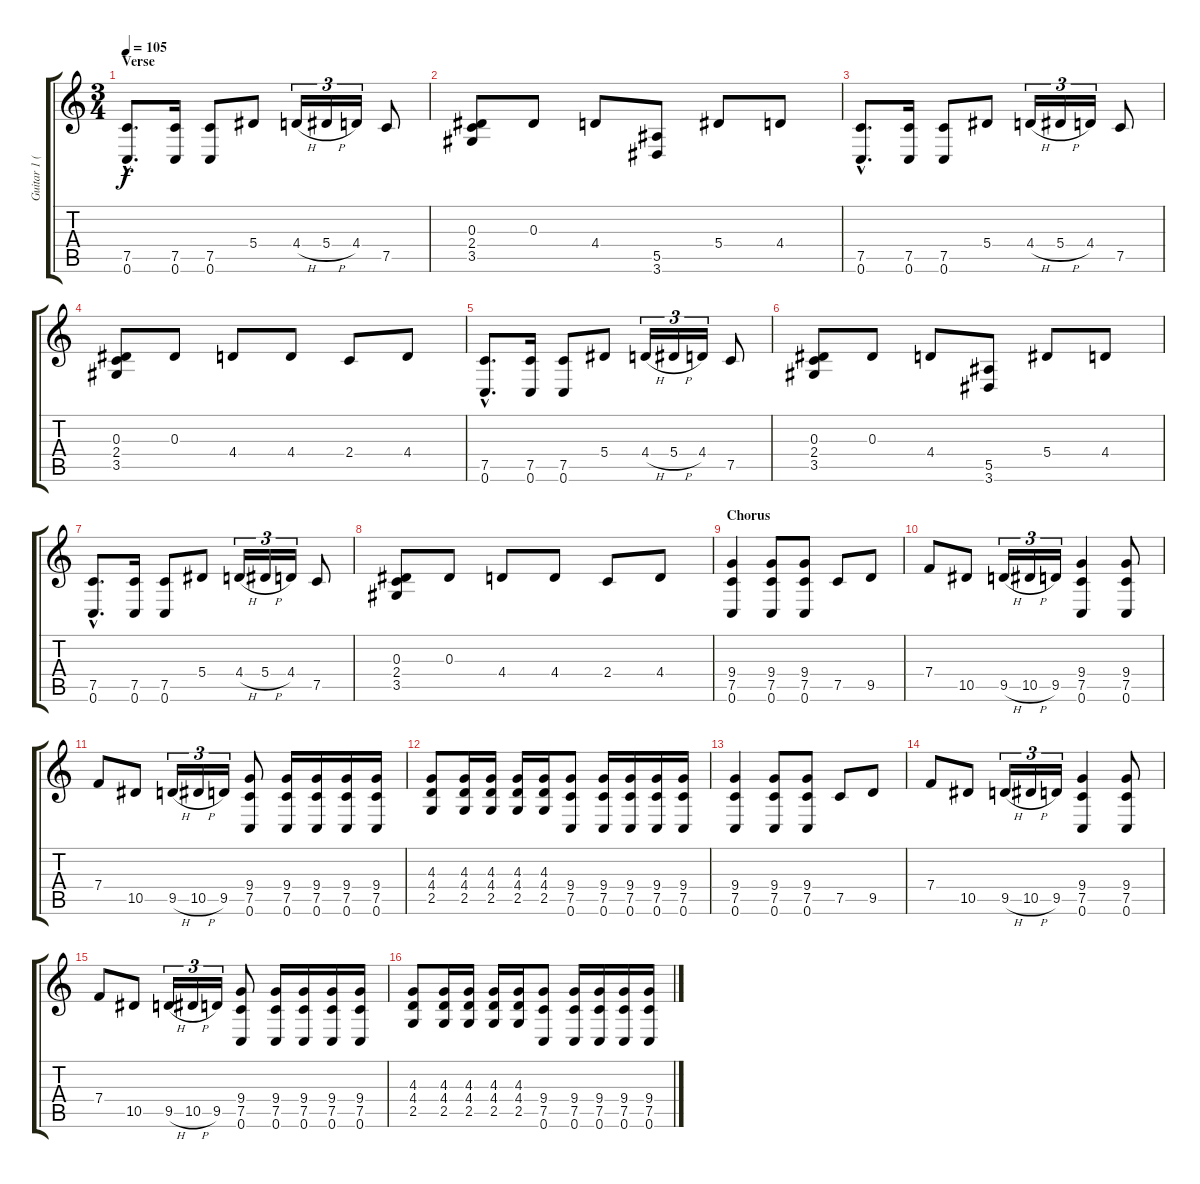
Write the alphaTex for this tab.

\track ("Guitar 1 (Lead)" "Guitar 1 (") {instrument overdrivenguitar}
\staff {score tabs}
\tuning (C4 G3 Eb3 Bb2 F2 C2) {hide}
\ts (3 4)
\section ("" "Verse")
\tempo 105
\clef g2
\ks c
(7.5{hac} 0.6{hac}).8{d dy f} (7.5 0.6).16 (7.5 0.6).8 5.4.8 4.4{h}.16{tu (3 2)} 5.4{h}.16{tu (3 2)} 4.4.16{tu (3 2)} 7.5.8 |
(0.3 2.4 3.5).8 0.3.8 4.4.8 (5.5 3.6).8 5.4.8 4.4.8 |
(7.5{hac} 0.6{hac}).8{d} (7.5 0.6).16 (7.5 0.6).8 5.4.8 4.4{h}.16{tu (3 2)} 5.4{h}.16{tu (3 2)} 4.4.16{tu (3 2)} 7.5.8 |
(0.3 2.4 3.5).8 0.3.8 4.4.8 4.4.8 2.4.8 4.4.8 |
(7.5{hac} 0.6{hac}).8{d} (7.5 0.6).16 (7.5 0.6).8 5.4.8 4.4{h}.16{tu (3 2)} 5.4{h}.16{tu (3 2)} 4.4.16{tu (3 2)} 7.5.8 |
(0.3 2.4 3.5).8 0.3.8 4.4.8 (5.5 3.6).8 5.4.8 4.4.8 |
(7.5{hac} 0.6{hac}).8{d} (7.5 0.6).16 (7.5 0.6).8 5.4.8 4.4{h}.16{tu (3 2)} 5.4{h}.16{tu (3 2)} 4.4.16{tu (3 2)} 7.5.8 |
(0.3 2.4 3.5).8 0.3.8 4.4.8 4.4.8 2.4.8 4.4.8 |
\section ("" "Chorus")
(9.4 7.5 0.6).4 (9.4 7.5 0.6).8 (9.4 7.5 0.6).8 7.5.8 9.5.8 |
7.4.8 10.5.8 9.5{h}.16{tu (3 2)} 10.5{h}.16{tu (3 2)} 9.5.16{tu (3 2)} (9.4 7.5 0.6).4 (9.4 7.5 0.6).8 |
7.4.8 10.5.8 9.5{h}.16{tu (3 2)} 10.5{h}.16{tu (3 2)} 9.5.16{tu (3 2)} (9.4 7.5 0.6).8 (9.4 7.5 0.6).16 (9.4 7.5 0.6).16 (9.4 7.5 0.6).16 (9.4 7.5 0.6).16 |
(4.3 4.4 2.5).8 (4.3 4.4 2.5).16 (4.3 4.4 2.5).16 (4.3 4.4 2.5).16 (4.3 4.4 2.5).16 (9.4 7.5 0.6).8 (9.4 7.5 0.6).16 (9.4 7.5 0.6).16 (9.4 7.5 0.6).16 (9.4 7.5 0.6).16 |
(9.4 7.5 0.6).4 (9.4 7.5 0.6).8 (9.4 7.5 0.6).8 7.5.8 9.5.8 |
7.4.8 10.5.8 9.5{h}.16{tu (3 2)} 10.5{h}.16{tu (3 2)} 9.5.16{tu (3 2)} (9.4 7.5 0.6).4 (9.4 7.5 0.6).8 |
7.4.8 10.5.8 9.5{h}.16{tu (3 2)} 10.5{h}.16{tu (3 2)} 9.5.16{tu (3 2)} (9.4 7.5 0.6).8 (9.4 7.5 0.6).16 (9.4 7.5 0.6).16 (9.4 7.5 0.6).16 (9.4 7.5 0.6).16 |
(4.3 4.4 2.5).8 (4.3 4.4 2.5).16 (4.3 4.4 2.5).16 (4.3 4.4 2.5).16 (4.3 4.4 2.5).16 (9.4 7.5 0.6).8 (9.4 7.5 0.6).16 (9.4 7.5 0.6).16 (9.4 7.5 0.6).16 (9.4 7.5 0.6).16
